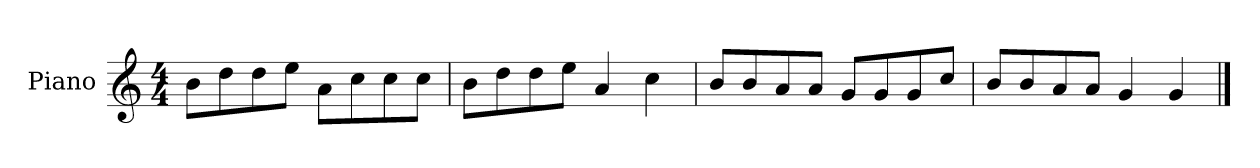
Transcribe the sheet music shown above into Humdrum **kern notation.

**kern
*part1
*staff1
*I"Piano
*I'P-no
*clefG2
*k[]
*M4/4
*MM90
=1
8b\L
8dd\
8dd\
8ee\J
8a\L
8cc\
8cc\
8cc\J
=2
8b\L
8dd\
8dd\
8ee\J
4a/
4cc\
=3
8b/L
8b/
8a/
8a/J
8g/L
8g/
8g/
8cc/J
=4
8b/L
8b/
8a/
8a/J
4g/
4g/
==
*-
